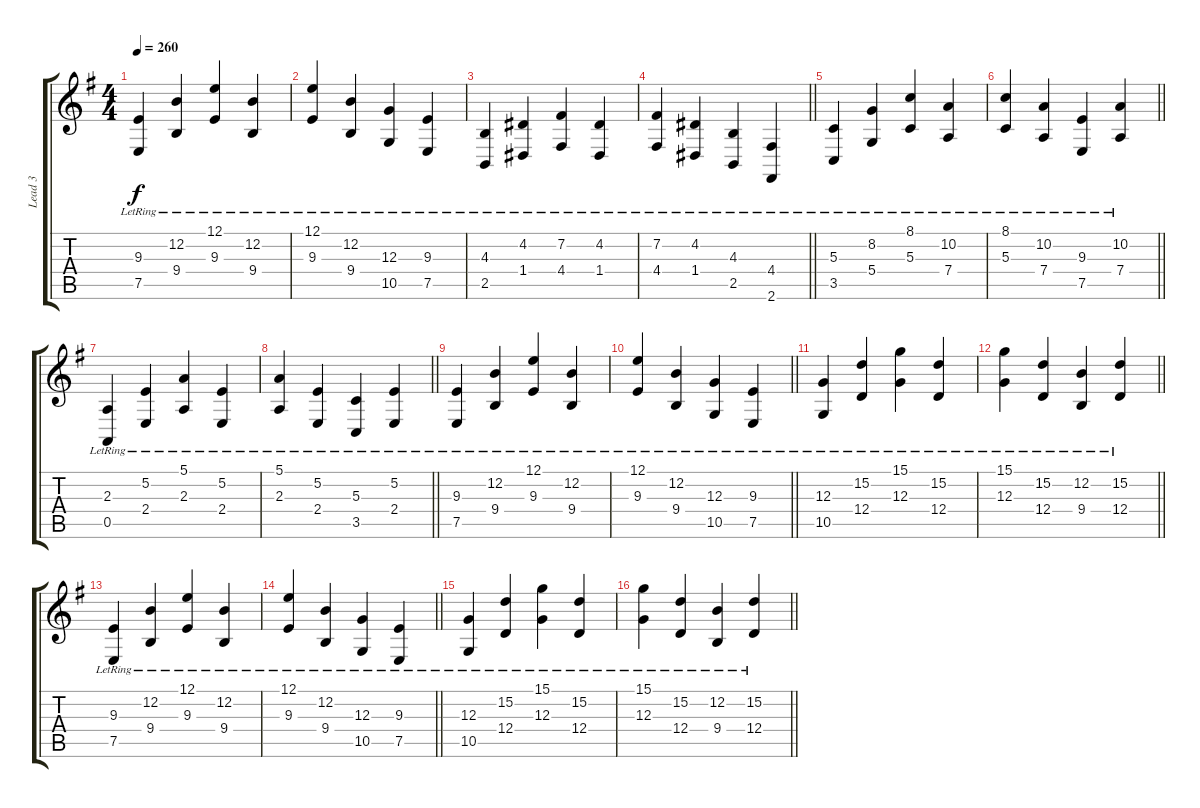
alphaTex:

\track ("Lead 3" "Lead 3") {instrument lead2sawtooth}
\staff {score tabs}
\tuning (E4 B3 G3 D3 A2 E2) {hide}
\ts (4 4)
\section ("" "")
\tempo 260
\clef g2
\ks eminor
(9.3{lr} 7.5{lr}).4{dy f} (12.2{lr} 9.4{lr}).4 (12.1{lr} 9.3{lr}).4 (12.2{lr} 9.4{lr}).4 |
(12.1{lr} 9.3{lr}).4 (12.2{lr} 9.4{lr}).4 (12.3{lr} 10.5{lr}).4 (9.3{lr} 7.5{lr}).4 |
(4.3{lr} 2.5{lr}).4 (4.2{lr} 1.4{lr}).4 (7.2{lr} 4.4{lr}).4 (4.2{lr} 1.4{lr}).4 |
\barLineRight lightlight
(7.2{lr} 4.4{lr}).4 (4.2{lr} 1.4{lr}).4 (4.3{lr} 2.5{lr}).4 (4.4{lr} 2.6{lr}).4 |
\section ("" "")
(5.3{lr} 3.5{lr}).4 (8.2{lr} 5.4{lr}).4 (8.1{lr} 5.3{lr}).4 (10.2{lr} 7.4{lr}).4 |
\barLineRight lightlight
(8.1{lr} 5.3{lr}).4 (10.2{lr} 7.4{lr}).4 (9.3{lr} 7.5{lr}).4 (10.2{lr} 7.4{lr}).4 |
(2.3{lr} 0.5{lr}).4 (5.2{lr} 2.4{lr}).4 (5.1{lr} 2.3{lr}).4 (5.2{lr} 2.4{lr}).4 |
\barLineRight lightlight
(5.1{lr} 2.3{lr}).4 (5.2{lr} 2.4{lr}).4 (5.3{lr} 3.5{lr}).4 (5.2{lr} 2.4{lr}).4 |
\section ("" "")
(9.3{lr} 7.5{lr}).4 (12.2{lr} 9.4{lr}).4 (12.1{lr} 9.3{lr}).4 (12.2{lr} 9.4{lr}).4 |
\barLineRight lightlight
(12.1{lr} 9.3{lr}).4 (12.2{lr} 9.4{lr}).4 (12.3{lr} 10.5{lr}).4 (9.3{lr} 7.5{lr}).4 |
(12.3{lr} 10.5{lr}).4 (15.2{lr} 12.4{lr}).4 (15.1{lr} 12.3{lr}).4 (15.2{lr} 12.4{lr}).4 |
\barLineRight lightlight
(15.1{lr} 12.3{lr}).4 (15.2{lr} 12.4{lr}).4 (12.2{lr} 9.4{lr}).4 (15.2{lr} 12.4{lr}).4 |
(9.3{lr} 7.5{lr}).4 (12.2{lr} 9.4{lr}).4 (12.1{lr} 9.3{lr}).4 (12.2{lr} 9.4{lr}).4 |
\barLineRight lightlight
(12.1{lr} 9.3{lr}).4 (12.2{lr} 9.4{lr}).4 (12.3{lr} 10.5{lr}).4 (9.3{lr} 7.5{lr}).4 |
(12.3{lr} 10.5{lr}).4 (15.2{lr} 12.4{lr}).4 (15.1{lr} 12.3{lr}).4 (15.2{lr} 12.4{lr}).4 |
\barLineRight lightlight
(15.1{lr} 12.3{lr}).4 (15.2{lr} 12.4{lr}).4 (12.2{lr} 9.4{lr}).4 (15.2{lr} 12.4{lr}).4
